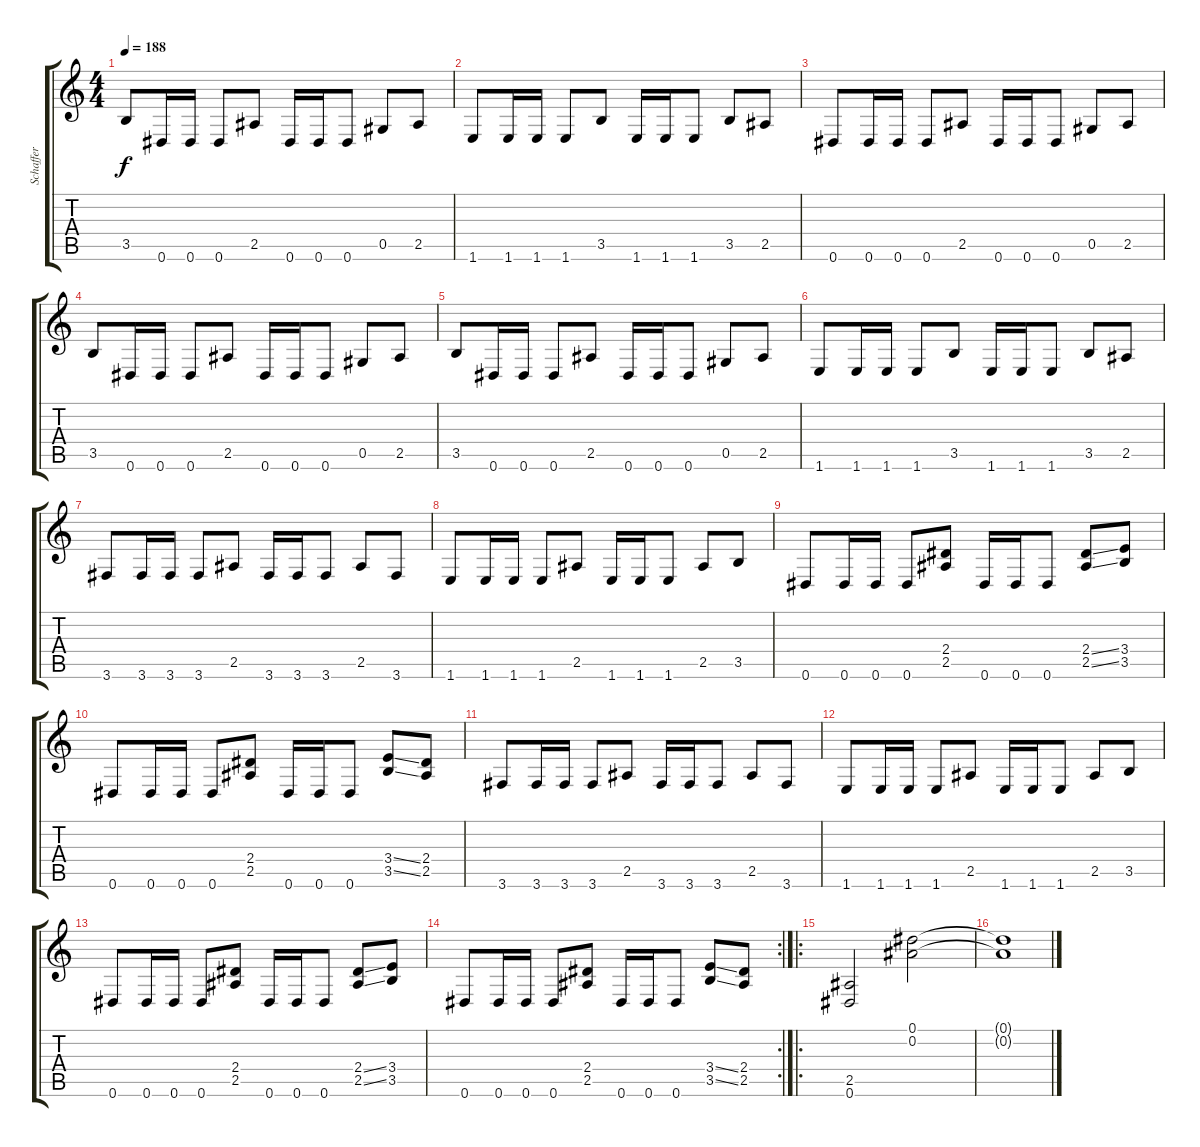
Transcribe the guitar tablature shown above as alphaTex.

\track ("Schaffer" "Schaffer") {instrument distortionguitar}
\staff {score tabs}
\tuning (Eb4 Bb3 Gb3 Db3 Ab2 Eb2) {hide}
\ts (4 4)
\tempo 188
\clef g2
\ks c
3.5.8{dy f} 0.6.16 0.6.16 0.6.8 2.5.8 0.6.16 0.6.16 0.6.8 0.5.8 2.5.8 |
1.6.8 1.6.16 1.6.16 1.6.8 3.5.8 1.6.16 1.6.16 1.6.8 3.5.8 2.5.8 |
0.6.8 0.6.16 0.6.16 0.6.8 2.5.8 0.6.16 0.6.16 0.6.8 0.5.8 2.5.8 |
3.5.8 0.6.16 0.6.16 0.6.8 2.5.8 0.6.16 0.6.16 0.6.8 0.5.8 2.5.8 |
3.5.8 0.6.16 0.6.16 0.6.8 2.5.8 0.6.16 0.6.16 0.6.8 0.5.8 2.5.8 |
1.6.8 1.6.16 1.6.16 1.6.8 3.5.8 1.6.16 1.6.16 1.6.8 3.5.8 2.5.8 |
3.6.8 3.6.16 3.6.16 3.6.8 2.5.8 3.6.16 3.6.16 3.6.8 2.5.8 3.6.8 |
1.6.8 1.6.16 1.6.16 1.6.8 2.5.8 1.6.16 1.6.16 1.6.8 2.5.8 3.5.8 |
0.6.8 0.6.16 0.6.16 0.6.8 (2.4 2.5).8 0.6.16 0.6.16 0.6.8 (2.4{ss} 2.5{ss}).8 (3.4 3.5).8 |
0.6.8 0.6.16 0.6.16 0.6.8 (2.4 2.5).8 0.6.16 0.6.16 0.6.8 (3.4{ss} 3.5{ss}).8 (2.4 2.5).8 |
3.6.8 3.6.16 3.6.16 3.6.8 2.5.8 3.6.16 3.6.16 3.6.8 2.5.8 3.6.8 |
1.6.8 1.6.16 1.6.16 1.6.8 2.5.8 1.6.16 1.6.16 1.6.8 2.5.8 3.5.8 |
0.6.8 0.6.16 0.6.16 0.6.8 (2.4 2.5).8 0.6.16 0.6.16 0.6.8 (2.4{ss} 2.5{ss}).8 (3.4 3.5).8 |
\rc 2
0.6.8 0.6.16 0.6.16 0.6.8 (2.4 2.5).8 0.6.16 0.6.16 0.6.8 (3.4{ss} 3.5{ss}).8 (2.4 2.5).8 |
\ro
(2.5 0.6).2 (0.1 0.2).2 |
(0.1{t} 0.2{t}).1
